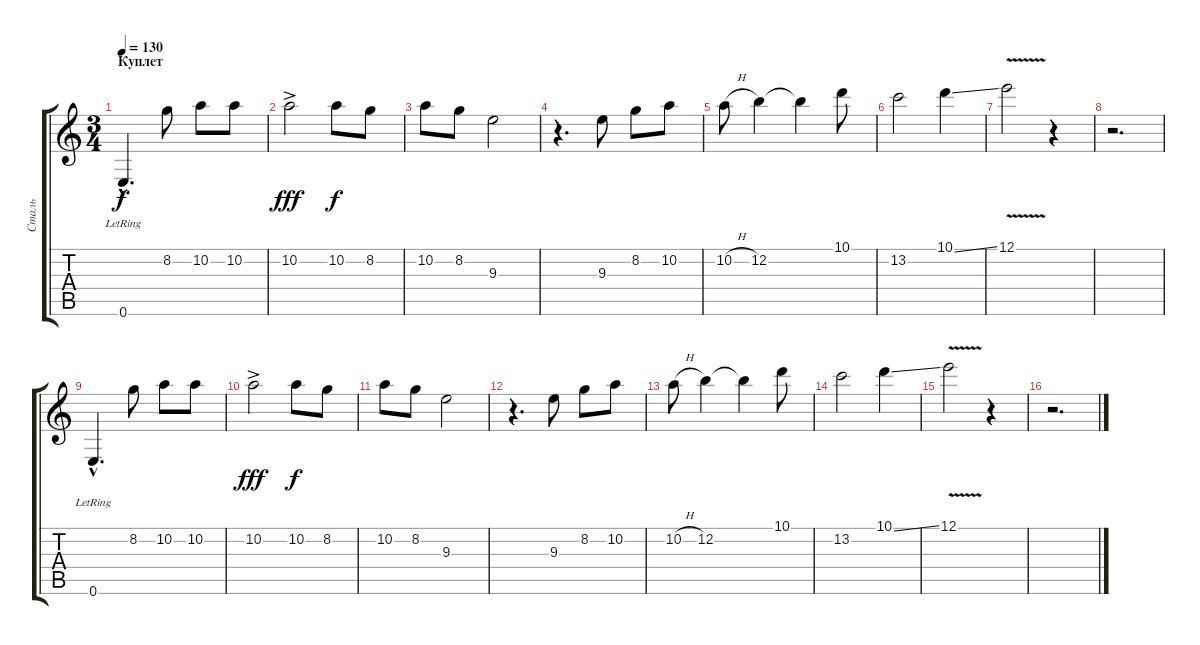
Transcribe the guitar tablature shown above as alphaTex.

\track ("Сталь" "Сталь") {instrument acousticguitarsteel}
\staff {score tabs}
\tuning (E4 B3 G3 D3 A2 E2) {hide}
\ts (3 4)
\section ("" "Куплет")
\tempo 130
\clef g2
\ks c
0.6{hac lr}.4{d dy f} 8.2.8 10.2.8 10.2.8 |
10.2{ac}.2{dy fff} 10.2.8{dy f} 8.2.8 |
10.2.8 8.2.8 9.3.2 |
r.4{d} 9.3.8 8.2.8 10.2.8 |
10.2{h}.8 12.2.4 12.2{t}.4 10.1.8 |
13.2.2 10.1{ss}.4 |
12.1{v}.2 r.4 |
r.2{d} |
0.6{hac lr}.4{d} 8.2.8 10.2.8 10.2.8 |
10.2{ac}.2{dy fff} 10.2.8{dy f} 8.2.8 |
10.2.8 8.2.8 9.3.2 |
r.4{d} 9.3.8 8.2.8 10.2.8 |
10.2{h}.8 12.2.4 12.2{t}.4 10.1.8 |
13.2.2 10.1{ss}.4 |
12.1{v}.2 r.4 |
r.2{d}
